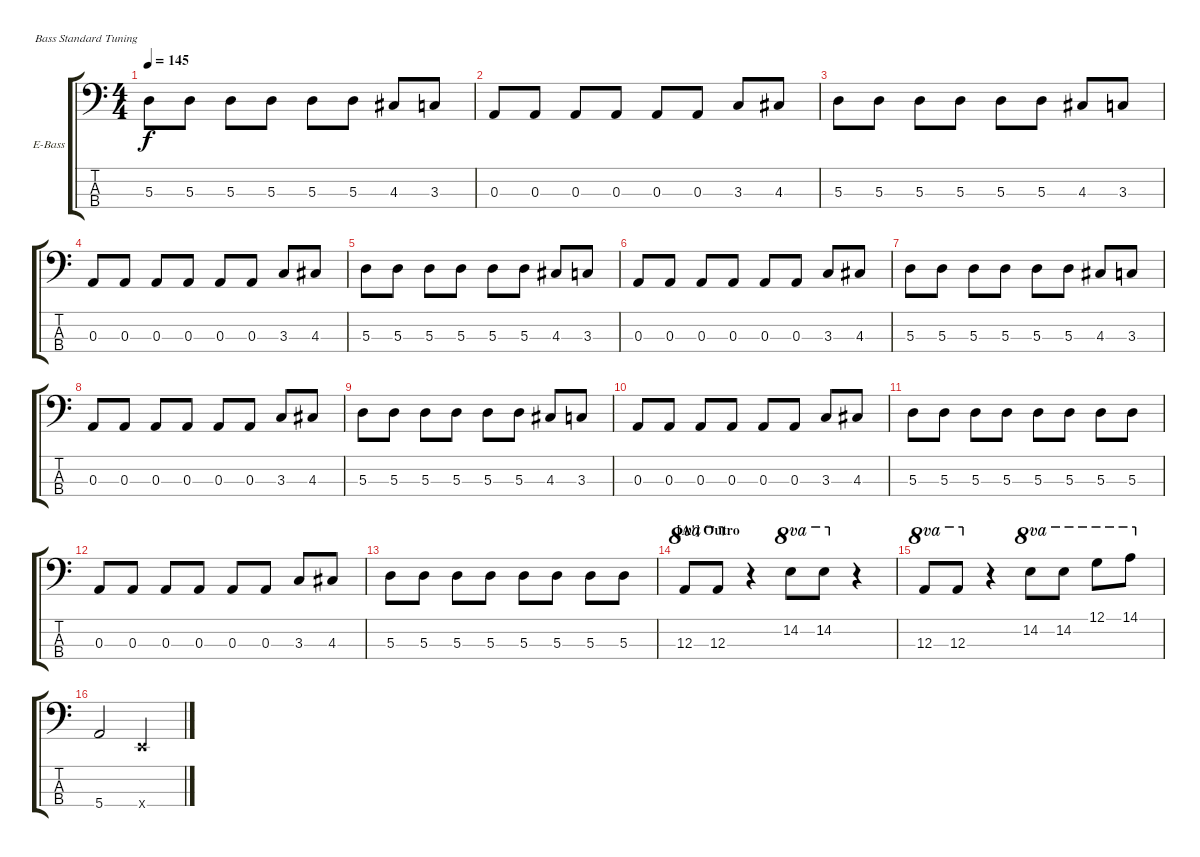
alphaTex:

\bracketExtendMode groupsimilarinstruments
\firstSystemTrackNameOrientation horizontal
\otherSystemsTrackNameOrientation horizontal
\track ("Nikolai Fraiture" "E-Bass") {instrument electricbasspick}
\staff {score tabs}
\tuning (G2 D2 A1 E1)
\ts (4 4)
\tempo 145
\clef f4
\ks c
5.3.8{dy f} 5.3.8 5.3.8 5.3.8 5.3.8 5.3.8 4.3.8 3.3.8 |
0.3.8 0.3.8 0.3.8 0.3.8 0.3.8 0.3.8 3.3.8 4.3.8 |
5.3.8 5.3.8 5.3.8 5.3.8 5.3.8 5.3.8 4.3.8 3.3.8 |
0.3.8 0.3.8 0.3.8 0.3.8 0.3.8 0.3.8 3.3.8 4.3.8 |
5.3.8 5.3.8 5.3.8 5.3.8 5.3.8 5.3.8 4.3.8 3.3.8 |
0.3.8 0.3.8 0.3.8 0.3.8 0.3.8 0.3.8 3.3.8 4.3.8 |
5.3.8 5.3.8 5.3.8 5.3.8 5.3.8 5.3.8 4.3.8 3.3.8 |
0.3.8 0.3.8 0.3.8 0.3.8 0.3.8 0.3.8 3.3.8 4.3.8 |
5.3.8 5.3.8 5.3.8 5.3.8 5.3.8 5.3.8 4.3.8 3.3.8 |
0.3.8 0.3.8 0.3.8 0.3.8 0.3.8 0.3.8 3.3.8 4.3.8 |
5.3.8 5.3.8 5.3.8 5.3.8 5.3.8 5.3.8 5.3.8 5.3.8 |
0.3.8 0.3.8 0.3.8 0.3.8 0.3.8 0.3.8 3.3.8 4.3.8 |
5.3.8 5.3.8 5.3.8 5.3.8 5.3.8 5.3.8 5.3.8 5.3.8 |
\section ("A'" "Outro")
12.3.8{ot 8va} 12.3.8{ot 8va} r.4 14.2.8{ot 8va} 14.2.8{ot 8va} r.4 |
12.3.8{ot 8va} 12.3.8{ot 8va} r.4 14.2.8{ot 8va} 14.2.8{ot 8va} 12.1.8{ot 8va} 14.1.8{ot 8va} |
5.4.2 0.4{x}.2
